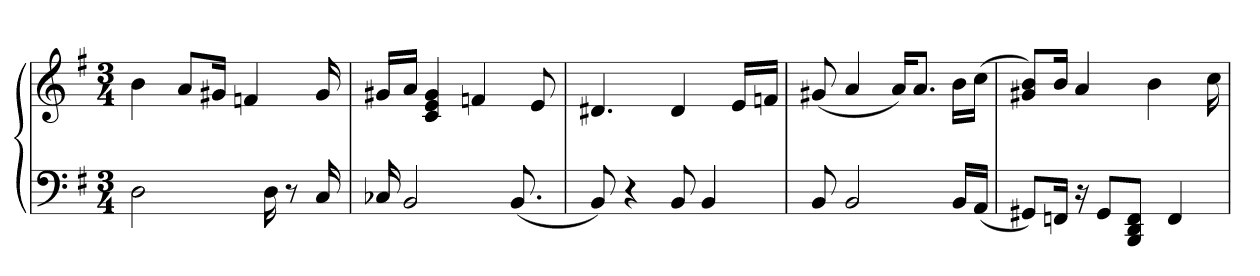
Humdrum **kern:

**kern	**kern
*part1	*part1
*staff2	*staff1
*clefF4	*clefG2
*k[f#]	*k[f#]
*M3/4	*M3/4
=1	=1
2D	4b
.	8a/L
.	16g#X/Jk
.	4fn
16D	.
8r	.
16C	16g#
=2	=2
16C-X	16g#X/LL
2BB	16a/JJ
.	4c 4e 4g#
.	4fn
(8.BB	.
.	8e
=3	=3
8BB)	4.d#X
4r	.
8BB	4d#
4BB	.
.	16e/LL
.	16fn/JJ
=4	=4
8BB	(8g#X
2BB	4a
.	16a/KL)
.	8.a/J
16BB/LL	16b\LL
(16AA/JJ	(16cc\JJ
=5	=5
8GG#X/L)	8g#X/ 8b/L)
16FFn/Jk	16b/Jk
16r	4a
8GG#/L	.
8BBB/ 8DD/ 8FF/J	.
.	4b
4FF	.
.	16cc
=	=
*-	*-
